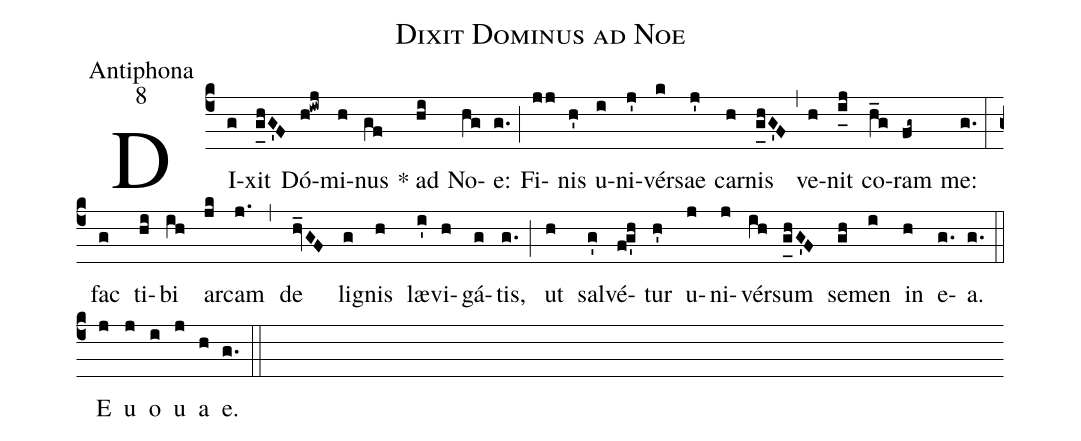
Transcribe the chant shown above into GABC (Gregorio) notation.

name:Dixit Dominus ad Noe;
office-part:Antiphona;
mode:8;
%%
(c4) DI(g)xit(g_[uh:l]hG'F) Dó(h!iwj)mi(h)nus(gf) * ad(hi) No(hg)e:(g.) (;) Fi(jj)nis(h') u(i)ni(j')vér(k)sae(j') car(h)nis(g_[uh:l]hG'F) (,) ve(h)nit(i_[uh:l]j) co(h_g)ram(fg~) me:(g.) (:) fac(g) ti(hi)bi(ih) ar(jk)cam(j.) (,) de(hv_GF) li(g)gnis(h) læ(i')vi(h)gá(g)tis,(g.) (;) ut(h) sal(g')vé(fg'h)tur(h') u(j)ni(j)vér(ih)sum(g_[uh:l]hG'F) se(gh)men(i) in(h) e(g.)a.(g.) (::) <eu>E(j) u(j) o(i) u(j) a(h) e.</eu>(g.) (::)
